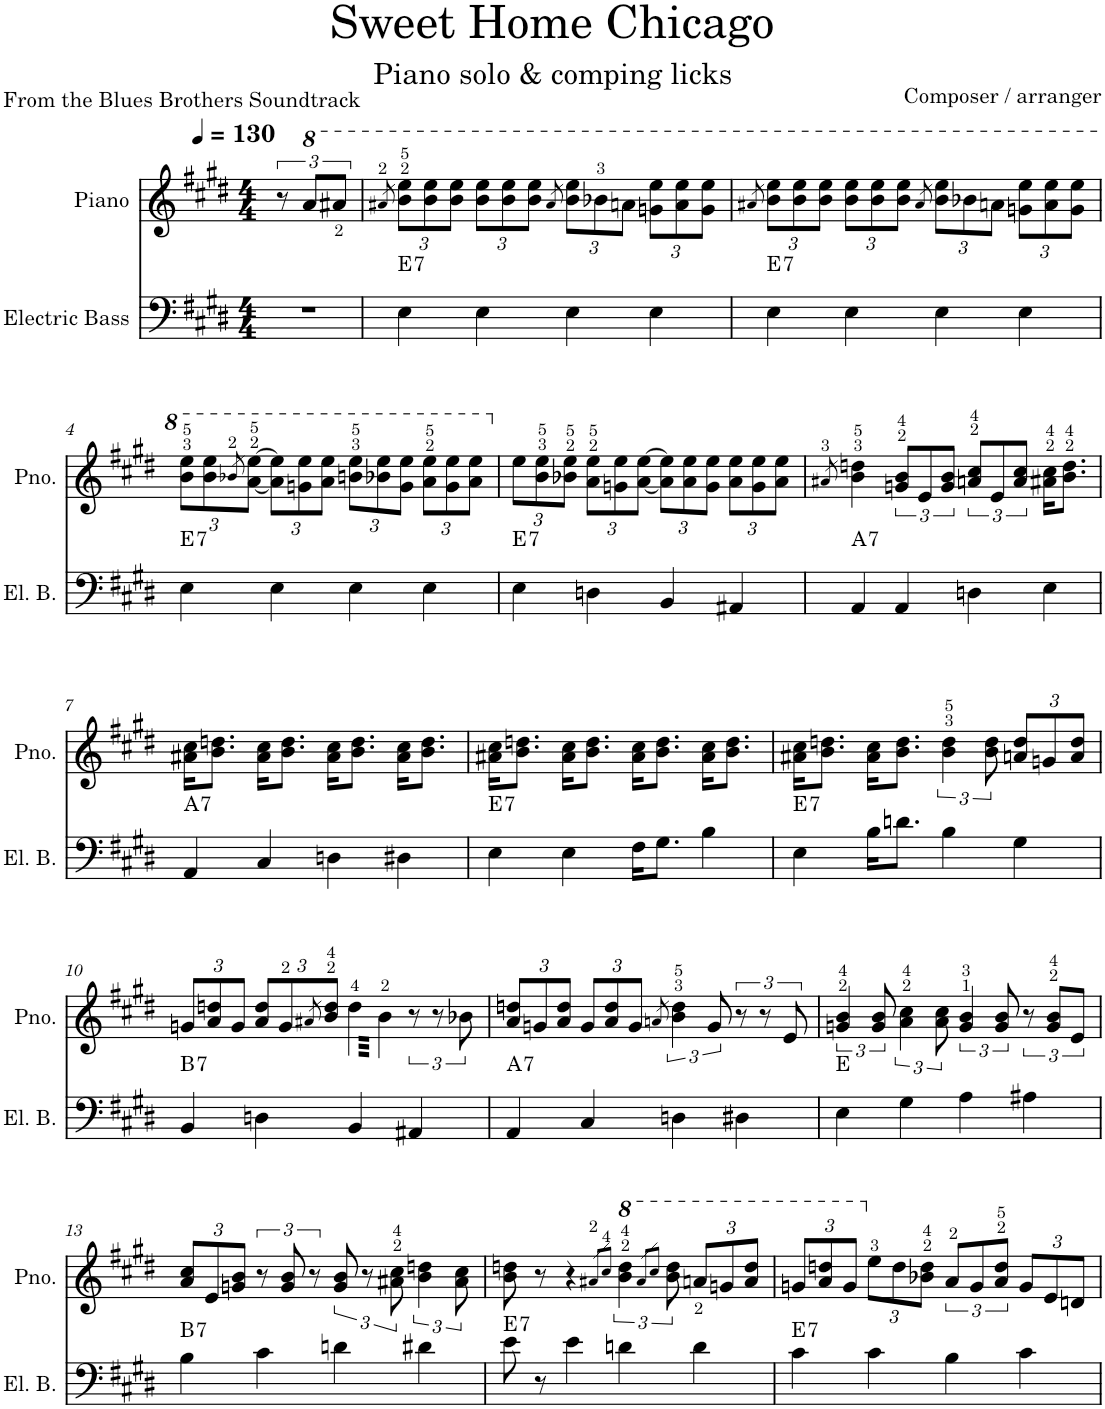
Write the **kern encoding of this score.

**kern	**harte	**kern
*part2	*part2	*part1
*staff2	*	*staff1
*I"Electric Bass	*	*I"Piano
*I'El. B.	*	*I'Pno.
*clefF4	*	*clefG2
*Trd7c12	*	*
*k[f#c#g#d#]	*	*k[f#c#g#d#]
*M4/4	*	*M4/4
*MM130	*	*MM130
=1	=1	=1
1r	.	12r
*	*	*8va
.	.	12aa/L
.	.	12aa#X/J
.	.	2.ryy
=2	=2	=2
.	.	8qaa#X/
*	*	*Xbrackettup
!	!LO:H:kt=7	!
4E\	E:7	12bb\ 12eee\L
.	.	12bb\ 12eee\
.	.	12bb\ 12eee\J
4E\	.	12bb\ 12eee\L
.	.	12bb\ 12eee\
.	.	12bb\ 12eee\J
.	.	8qaa#/
4E\	.	12bb\ 12eee\L
.	.	12bb-X\
.	.	12aan\J
4E\	.	12ggn\ 12eee\L
.	.	12aa\ 12eee\
.	.	12gg\ 12eee\J
=3	=3	=3
.	.	8qaa#X/
!	!LO:H:kt=7	!
4E\	E:7	12bb\ 12eee\L
.	.	12bb\ 12eee\
.	.	12bb\ 12eee\J
4E\	.	12bb\ 12eee\L
.	.	12bb\ 12eee\
.	.	12bb\ 12eee\J
.	.	8qaa#/
4E\	.	12bb\ 12eee\L
.	.	12bb-X\
.	.	12aan\J
4E\	.	12ggn\ 12eee\L
.	.	12aa\ 12eee\
.	.	12gg\ 12eee\J
!!LO:LB:g=z
=4	=4	=4
!	!LO:H:kt=7	!
4E\	E:7	12bb\ 12eee\L
.	.	12bb\ 12eee\
.	.	8qbb-X/
.	.	[12aa\ [12eee\J
4E\	.	12aa\] 12eee\]L
.	.	12ggn\ 12eee\
.	.	12aa\ 12eee\J
4E\	.	12bbn\ 12eee\L
.	.	12bb-X\ 12eee\
.	.	12gg\ 12eee\J
4E\	.	12aa\ 12eee\L
.	.	12gg\ 12eee\
.	.	12aa\ 12eee\J
=5	=5	=5
*	*	*X8va
!	!LO:H:kt=7	!
4E\	E:7	12ee\L
.	.	12b\ 12ee\
.	.	12b-X\ 12ee\J
4Dn\	.	12a\ 12ee\L
.	.	12gn\ 12ee\
.	.	[12a\ [12ee\J
4BB/	.	12a\] 12ee\]L
.	.	12a\ 12ee\
.	.	12g\ 12ee\J
4AA#X/	.	12a\ 12ee\L
.	.	12g\ 12ee\
.	.	12a\ 12ee\J
=6	=6	=6
.	.	8qa#X/
!	!LO:H:kt=7	!
4AA/	A:7	4b\ 4ddn\
*	*	*brackettup
4AA/	.	12gn/ 12b/L
.	.	12e/
.	.	12g/ 12b/J
4Dn\	.	12an/ 12cc#/L
.	.	12e/
.	.	12a/ 12cc#/J
4E\	.	16a#X\ 16cc#\KL
.	.	8.b\ 8.dd\J
!!LO:LB:g=z
=7	=7	=7
!	!LO:H:kt=7	!
4AA/	A:7	16a#X\ 16cc#\KL
.	.	8.b\ 8.ddn\J
4C#/	.	16a#\ 16cc#\KL
.	.	8.b\ 8.dd\J
4Dn\	.	16a#\ 16cc#\KL
.	.	8.b\ 8.dd\J
4D#X\	.	16a#\ 16cc#\KL
.	.	8.b\ 8.dd\J
=8	=8	=8
!	!LO:H:kt=7	!
4E\	E:7	16a#X\ 16cc#\KL
.	.	8.b\ 8.ddn\J
4E\	.	16a#\ 16cc#\KL
.	.	8.b\ 8.dd\J
16F#\KL	.	16a#\ 16cc#\KL
8.G#\J	.	8.b\ 8.dd\J
4B\	.	16a#\ 16cc#\KL
.	.	8.b\ 8.dd\J
=9	=9	=9
!	!LO:H:kt=7	!
4E\	E:7	16a#X\ 16cc#\KL
.	.	8.b\ 8.ddn\J
16B\KL	.	16a#\ 16cc#\KL
8.dn\J	.	8.b\ 8.dd\J
4B\	.	6b\ 6dd\
.	.	12b\ 12dd\
*	*	*Xbrackettup
4G#\	.	12an/ 12dd/L
.	.	12gn/
.	.	12a/ 12dd/J
!!LO:LB:g=z
=10	=10	=10
!	!LO:H:kt=7	!
4BB/	B:7	12gn/L
.	.	12a/ 12ddn/
.	.	12g/J
4Dn\	.	12a/ 12dd/L
.	.	12g/
.	.	8qa#X/
.	.	12b/ 12dd/J
*	*	*tremolo
4BB/	.	64dd\LLLL
.	.	64b\
.	.	64dd\
.	.	64b\
.	.	64dd\
.	.	64b\
.	.	64dd\
.	.	64b\
.	.	64dd\
.	.	64b\
.	.	64dd\
.	.	64b\
.	.	64dd\
.	.	64b\
.	.	64dd\
.	.	64b\JJJJ
*	*	*Xtremolo
*	*	*brackettup
4AA#X/	.	12r
.	.	.
.	.	.
.	.	.
.	.	.
.	.	.
.	.	12r
.	.	.
.	.	.
.	.	12b-X\
=11	=11	=11
*	*	*Xbrackettup
!	!LO:H:kt=7	!
4AA/	A:7	12a/ 12ddn/L
.	.	12gn/
.	.	12a/ 12dd/J
4C#/	.	12g/L
.	.	12a/ 12dd/
.	.	12g/J
.	.	8qan/
*	*	*brackettup
4Dn\	.	6b\ 6dd\
.	.	12g/
4D#X\	.	12r
.	.	12r
.	.	12e/
=12	=12	=12
4E\	E:maj	6gn/ 6b/
.	.	12g/ 12b/
4G#\	.	6a\ 6cc#\
.	.	12a\ 12cc#\
4A\	.	6g/ 6b/
.	.	12g/ 12b/
4A#X\	.	12r
.	.	12g/ 12b/L
.	.	12e/J
!!LO:LB:g=z
=13	=13	=13
*	*	*Xbrackettup
!	!LO:H:kt=7	!
4B\	B:7	12a/ 12cc#/L
.	.	12e/
.	.	12gn/ 12b/J
*	*	*brackettup
4c#\	.	12r
.	.	12g/ 12b/
.	.	12r
4dn\	.	12g/ 12b/
.	.	12r
.	.	12a#X\ 12cc#\
4d#X\	.	6b\ 6ddn\
.	.	12a#\ 12cc#\
=14	=14	=14
!	!LO:H:kt=7	!
8e\	E:7	8b\ 8ddn\
8r	.	8r
4e\	.	4r
.	.	8qaa#X/L
.	.	8qccc#/J
4dn\	.	6bb\ 6ddd\
.	.	8qaa#/L
.	.	8qccc#/J
.	.	12bb\ 12ddd\
*	*	*Xbrackettup
4d\	.	12aan/L
.	.	12ggn/
.	.	12aa/ 12ddd/J
=15	=15	=15
!	!LO:H:kt=7	!
4c#\	E:7	12ggn/L
.	.	12aa/ 12dddn/
.	.	12gg/J
4c#\	.	12ee\L
.	.	12dd\
.	.	12b-X\ 12dd\J
*	*	*brackettup
4B\	.	12a/L
.	.	12g/
.	.	12a/ 12dd/J
*	*	*Xbrackettup
4c#\	.	12g/L
.	.	12e/
.	.	12dn/J
=	=	=
*-	*-	*-
